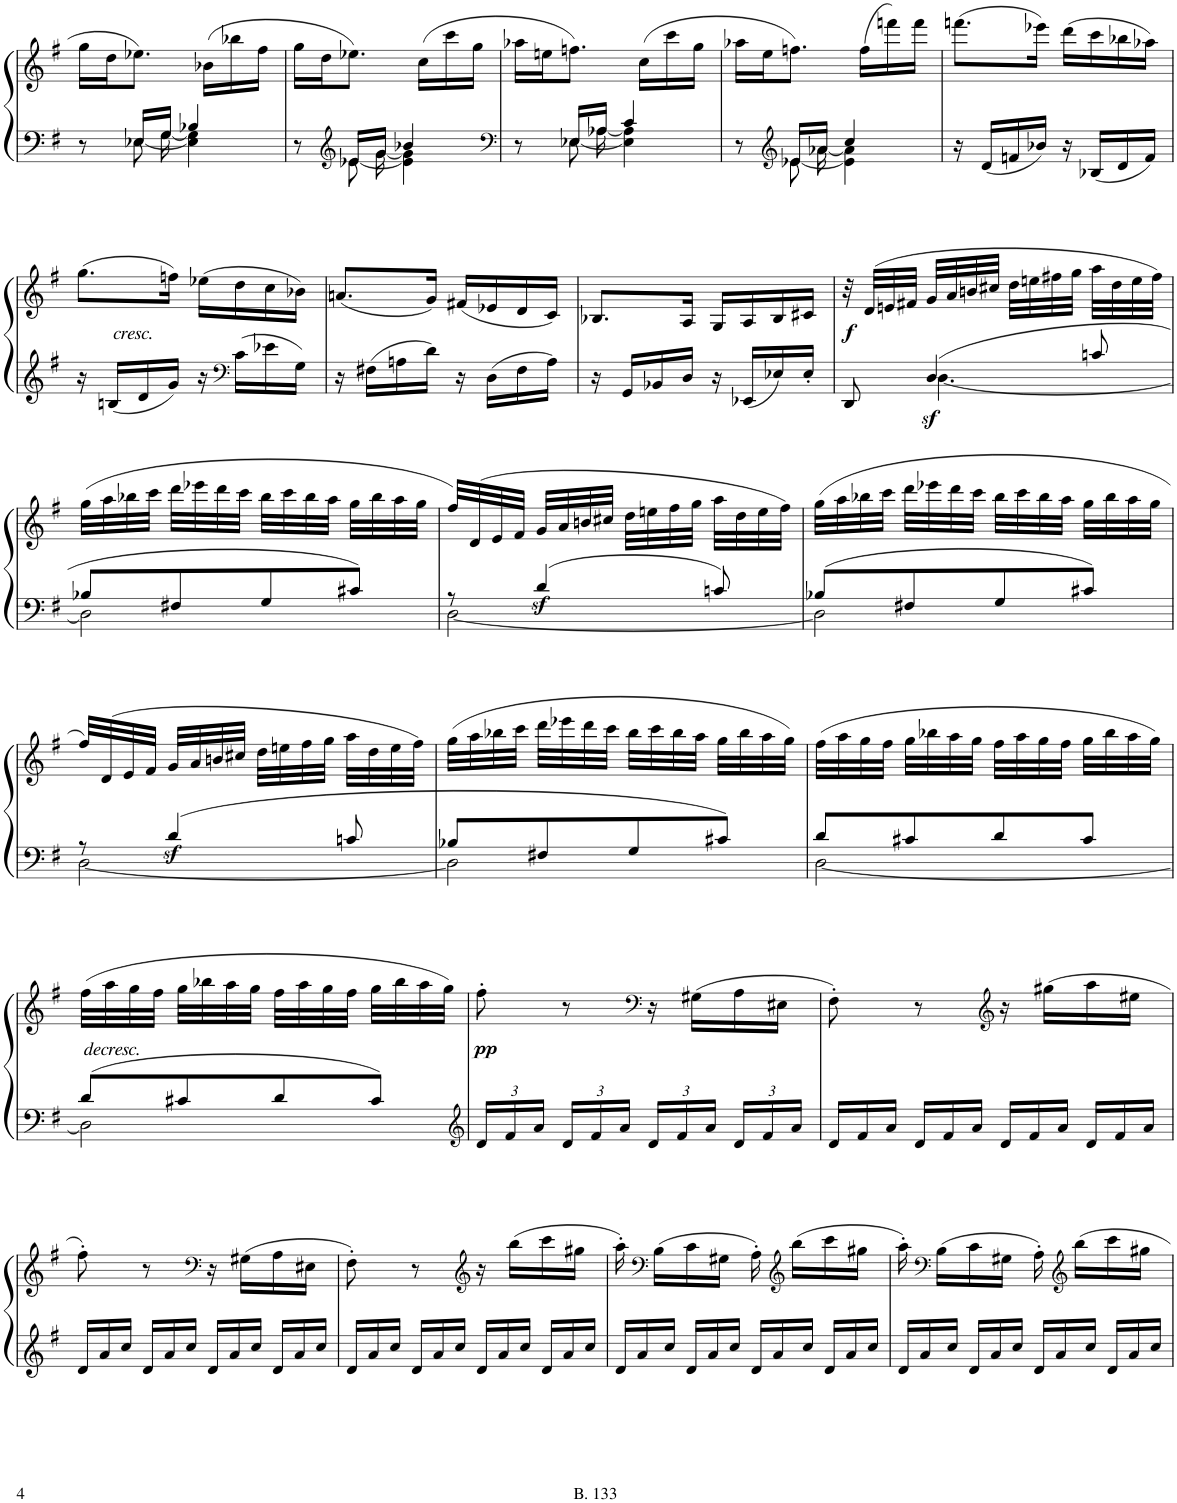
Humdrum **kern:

**kern	**kern	**dynam
*part1	*part1	*part1
*staff2	*staff1	*staff1/2
*I"Piano	*	*
*I'Pno.	*	*
!!LO:PB:g=z
*clefF4	*clefG2	*
*k[f#]	*k[f#]	*
*M2/4	*M2/4	*
=100	=100	=100
*^	*	*
*	*^	*	*
8r	8ryy	8.ryy	16gg\LL	.
.	.	.	16dd\J	.
16E-X/LL	[8E-\	.	8.ee-X\J	.
16G/JJ	.	[16G\	.	.
4B-X/	4E-\] 4G\]	4ryy	.	.
.	.	.	(16b-X\LL	.
.	.	.	16bb-X\	.
.	.	.	16ff#\JJ	.
=101	=101	=101	=101	=101
8r	8ryy	8.ryy	16gg\LL	.
.	.	.	16dd\J	.
*clefG2	*	*	*	*
16e-X/LL	[8e-\	.	8.ee-X\J)	.
16g/JJ	.	[16g\	.	.
4b-X/	4e-\] 4g\]	4ryy	.	.
.	.	.	(16cc\LL	.
.	.	.	16ccc\	.
.	.	.	16gg\JJ	.
=102	=102	=102	=102	=102
*clefF4	*	*	*	*
8r	8ryy	8.ryy	16aa-X\LL	.
.	.	.	16een\J	.
16E-X/LL	[8E-\	.	8.ffn\J)	.
16A-X/JJ	.	[16A-\	.	.
4c/	4E-\] 4A-\]	4ryy	.	.
.	.	.	(16cc\LL	.
.	.	.	16ccc\	.
.	.	.	16gg\JJ	.
=103	=103	=103	=103	=103
8r	8ryy	8.ryy	16aa-X\LL	.
.	.	.	16ee\J	.
*clefG2	*	*	*	*
16e-X/LL	[8e-\	.	8.ffn\J)	.
16a-X/JJ	.	[16a-\	.	.
4cc/	4e-\] 4a-\]	4ryy	.	.
.	.	.	(16ff\LL	.
.	.	.	16fffn\)	.
.	.	.	16fff\JJ	.
*v	*v	*v	*	*
=104	=104	=104
16r	(8.fffn\L	.
16d/LL	.	.
16fn/	.	.
16b-X/JJ	16eee-X\Jk)	.
16r	(16ddd\LL	.
16B-X/LL	16ccc\	.
16d/	16bb-X\	.
16f/JJ	16aa-X\JJ)	.
!!LO:LB:g=z
=105	=105	=105
!	!LO:TX:b:i:t=cresc.	!
16r	(8.gg\L	.
16Bn/LL	.	.
16d/	.	.
16g/JJ	16ffn\Jk)	.
16r	(16ee-X\LL	.
*clefF4	*	*
16c\LL	16dd\	.
16e-X\	16cc\	.
16G\JJ	16b-X\JJ)	.
=106	=106	=106
16r	(8.an/L	.
16F#X\LL	.	.
16An\	.	.
16d\JJ	16g/Jk)	.
16r	(16f#X/LL	.
16D\LL	16e-X/	.
16F#\	16d/	.
16A\JJ	16c/JJ)	.
=107	=107	=107
16r	8.B-X/L	.
16GG/LL	.	.
16BB-X/	.	.
16D/JJ	16A/Jk	.
16r	16G/LL	.
16EE-X/LL	16A/	.
16E-X/	16B-/	.
16E-'/JJ	16c#X/JJ	.
=108	=108	=108
*^	*	*
!	!	!	!LO:DY:b
8DD/	8ryy	32r	f
.	.	(32d/LLL	.
.	.	32en/	.
.	.	32f#X/JJJ	.
!	!	!	!LO:DY:b=2
4D/	[4.D\	32g/LLL	sf
.	.	32a/	.
.	.	32bn/	.
.	.	32cc#X/JJJ	.
.	.	32dd\LLL	.
.	.	32een\	.
.	.	32ff#X\	.
.	.	32gg\JJJ	.
8cn/	.	32aa\LLL	.
.	.	32dd\	.
.	.	32ee\	.
.	.	32ff#\JJJ)	.
!!LO:LB:g=z
=109	=109	=109	=109
8B-X/L	2D\]	(32gg\LLL	.
.	.	32aa\	.
.	.	32bb-X\	.
.	.	32ccc\JJJ	.
8F#X/	.	32ddd\LLL	.
.	.	32eee-X\	.
.	.	32ddd\	.
.	.	32ccc\JJJ	.
8G/	.	32bb-\LLL	.
.	.	32ccc\	.
.	.	32bb-\	.
.	.	32aa\JJJ	.
8c#X/J	.	32gg\LLL	.
.	.	32bb-\	.
.	.	32aa\	.
.	.	32gg\JJJ	.
=110	=110	=110	=110
8r	[2D\	32ff#/LLL)	.
.	.	(32d/	.
.	.	32e/	.
.	.	32f#/JJJ	.
!	!	!	!LO:DY:b=2
4d/	.	32g/LLL	sf
.	.	32a/	.
.	.	32bn/	.
.	.	32cc#X/JJJ	.
.	.	32dd\LLL	.
.	.	32een\	.
.	.	32ff#\	.
.	.	32gg\JJJ	.
8cn/	.	32aa\LLL	.
.	.	32dd\	.
.	.	32ee\	.
.	.	32ff#\JJJ)	.
=111	=111	=111	=111
8B-X/L	2D\]	(32gg\LLL	.
.	.	32aa\	.
.	.	32bb-X\	.
.	.	32ccc\JJJ	.
8F#X/	.	32ddd\LLL	.
.	.	32eee-X\	.
.	.	32ddd\	.
.	.	32ccc\JJJ	.
8G/	.	32bb-\LLL	.
.	.	32ccc\	.
.	.	32bb-\	.
.	.	32aa\JJJ	.
8c#X/J	.	32gg\LLL	.
.	.	32bb-\	.
.	.	32aa\	.
.	.	32gg\JJJ	.
!!LO:LB:g=z
=112	=112	=112	=112
8r	[2D\	32ff#/LLL)	.
.	.	(32d/	.
.	.	32e/	.
.	.	32f#/JJJ	.
!	!	!	!LO:DY:b=2
4d/	.	32g/LLL	sf
.	.	32a/	.
.	.	32bn/	.
.	.	32cc#X/JJJ	.
.	.	32dd\LLL	.
.	.	32een\	.
.	.	32ff#\	.
.	.	32gg\JJJ	.
8cn/	.	32aa\LLL	.
.	.	32dd\	.
.	.	32ee\	.
.	.	32ff#\JJJ)	.
=113	=113	=113	=113
8B-X/L	2D\]	(32gg\LLL	.
.	.	32aa\	.
.	.	32bb-X\	.
.	.	32ccc\JJJ	.
8F#X/	.	32ddd\LLL	.
.	.	32eee-X\	.
.	.	32ddd\	.
.	.	32ccc\JJJ	.
8G/	.	32bb-\LLL	.
.	.	32ccc\	.
.	.	32bb-\	.
.	.	32aa\JJJ	.
8c#X/J	.	32gg\LLL	.
.	.	32bb-\	.
.	.	32aa\	.
.	.	32gg\JJJ)	.
=114	=114	=114	=114
8d/L	[2D\	(32ff#\LLL	.
.	.	32aa\	.
.	.	32gg\	.
.	.	32ff#\JJJ	.
8c#X/	.	32gg\LLL	.
.	.	32bb-X\	.
.	.	32aa\	.
.	.	32gg\JJJ	.
8d/	.	32ff#\LLL	.
.	.	32aa\	.
.	.	32gg\	.
.	.	32ff#\JJJ	.
8c#/J	.	32gg\LLL	.
.	.	32bb-\	.
.	.	32aa\	.
.	.	32gg\JJJ)	.
!!LO:LB:g=z
=115	=115	=115	=115
!	!	!LO:TX:b:i:t=decresc.	!
8d/L	2D\]	(32ff#\LLL	.
.	.	32aa\	.
.	.	32gg\	.
.	.	32ff#\JJJ	.
8c#X/	.	32gg\LLL	.
.	.	32bb-X\	.
.	.	32aa\	.
.	.	32gg\JJJ	.
8d/	.	32ff#\LLL	.
.	.	32aa\	.
.	.	32gg\	.
.	.	32ff#\JJJ	.
8c#/J	.	32gg\LLL	.
.	.	32bb-\	.
.	.	32aa\	.
.	.	32gg\JJJ)	.
*v	*v	*	*
=116	=116	=116
*clefG2	*	*
*Xbrackettup	*	*
!	!	!LO:DY:b
24d/LL	8ff#'\	pp
24f#/	.	.
24a/JJ	.	.
24d/LL	8r	.
24f#/	.	.
24a/JJ	.	.
*	*clefF4	*
24d/LL	16r	.
24f#/	.	.
.	(16G#X\LL	.
24a/JJ	.	.
24d/LL	16A\	.
24f#/	.	.
.	16E#X\JJ	.
24a/JJ	.	.
=117	=117	=117
24d/LL	8F#'\)	.
24f#/	.	.
24a/JJ	.	.
24d/LL	8r	.
24f#/	.	.
24a/JJ	.	.
*	*clefG2	*
24d/LL	16r	.
24f#/	.	.
.	(16gg#X\LL	.
24a/JJ	.	.
24d/LL	16aa\	.
24f#/	.	.
.	16ee#X\JJ	.
24a/JJ	.	.
!!LO:LB:g=z
=118	=118	=118
24d/LL	8ff#'\)	.
24a/	.	.
24cc/JJ	.	.
24d/LL	8r	.
24a/	.	.
24cc/JJ	.	.
*	*clefF4	*
24d/LL	16r	.
24a/	.	.
.	(16G#X\LL	.
24cc/JJ	.	.
24d/LL	16A\	.
24a/	.	.
.	16E#X\JJ	.
24cc/JJ	.	.
=119	=119	=119
24d/LL	8F#'\)	.
24a/	.	.
24cc/JJ	.	.
24d/LL	8r	.
24a/	.	.
24cc/JJ	.	.
*	*clefG2	*
24d/LL	16r	.
24a/	.	.
.	(16bb\LL	.
24cc/JJ	.	.
24d/LL	16ccc\	.
24a/	.	.
.	16gg#X\JJ	.
24cc/JJ	.	.
=120	=120	=120
24d/LL	16aa'\)	.
24a/	.	.
*	*clefF4	*
.	(16B\LL	.
24cc/JJ	.	.
24d/LL	16c\	.
24a/	.	.
.	16G#X\JJ	.
24cc/JJ	.	.
24d/LL	16A'\)	.
24a/	.	.
*	*clefG2	*
.	(16bb\LL	.
24cc/JJ	.	.
24d/LL	16ccc\	.
24a/	.	.
.	16gg#X\JJ	.
24cc/JJ	.	.
=121	=121	=121
24d/LL	16aa'\)	.
24a/	.	.
*	*clefF4	*
.	(16B\LL	.
24cc/JJ	.	.
24d/LL	16c\	.
24a/	.	.
.	16G#X\JJ	.
24cc/JJ	.	.
24d/LL	16A'\)	.
24a/	.	.
*	*clefG2	*
.	16bb\LL	.
24cc/JJ	.	.
24d/LL	16ccc\	.
24a/	.	.
.	16gg#X\JJ	.
24cc/JJ	.	.
=	=	=
*-	*-	*-
